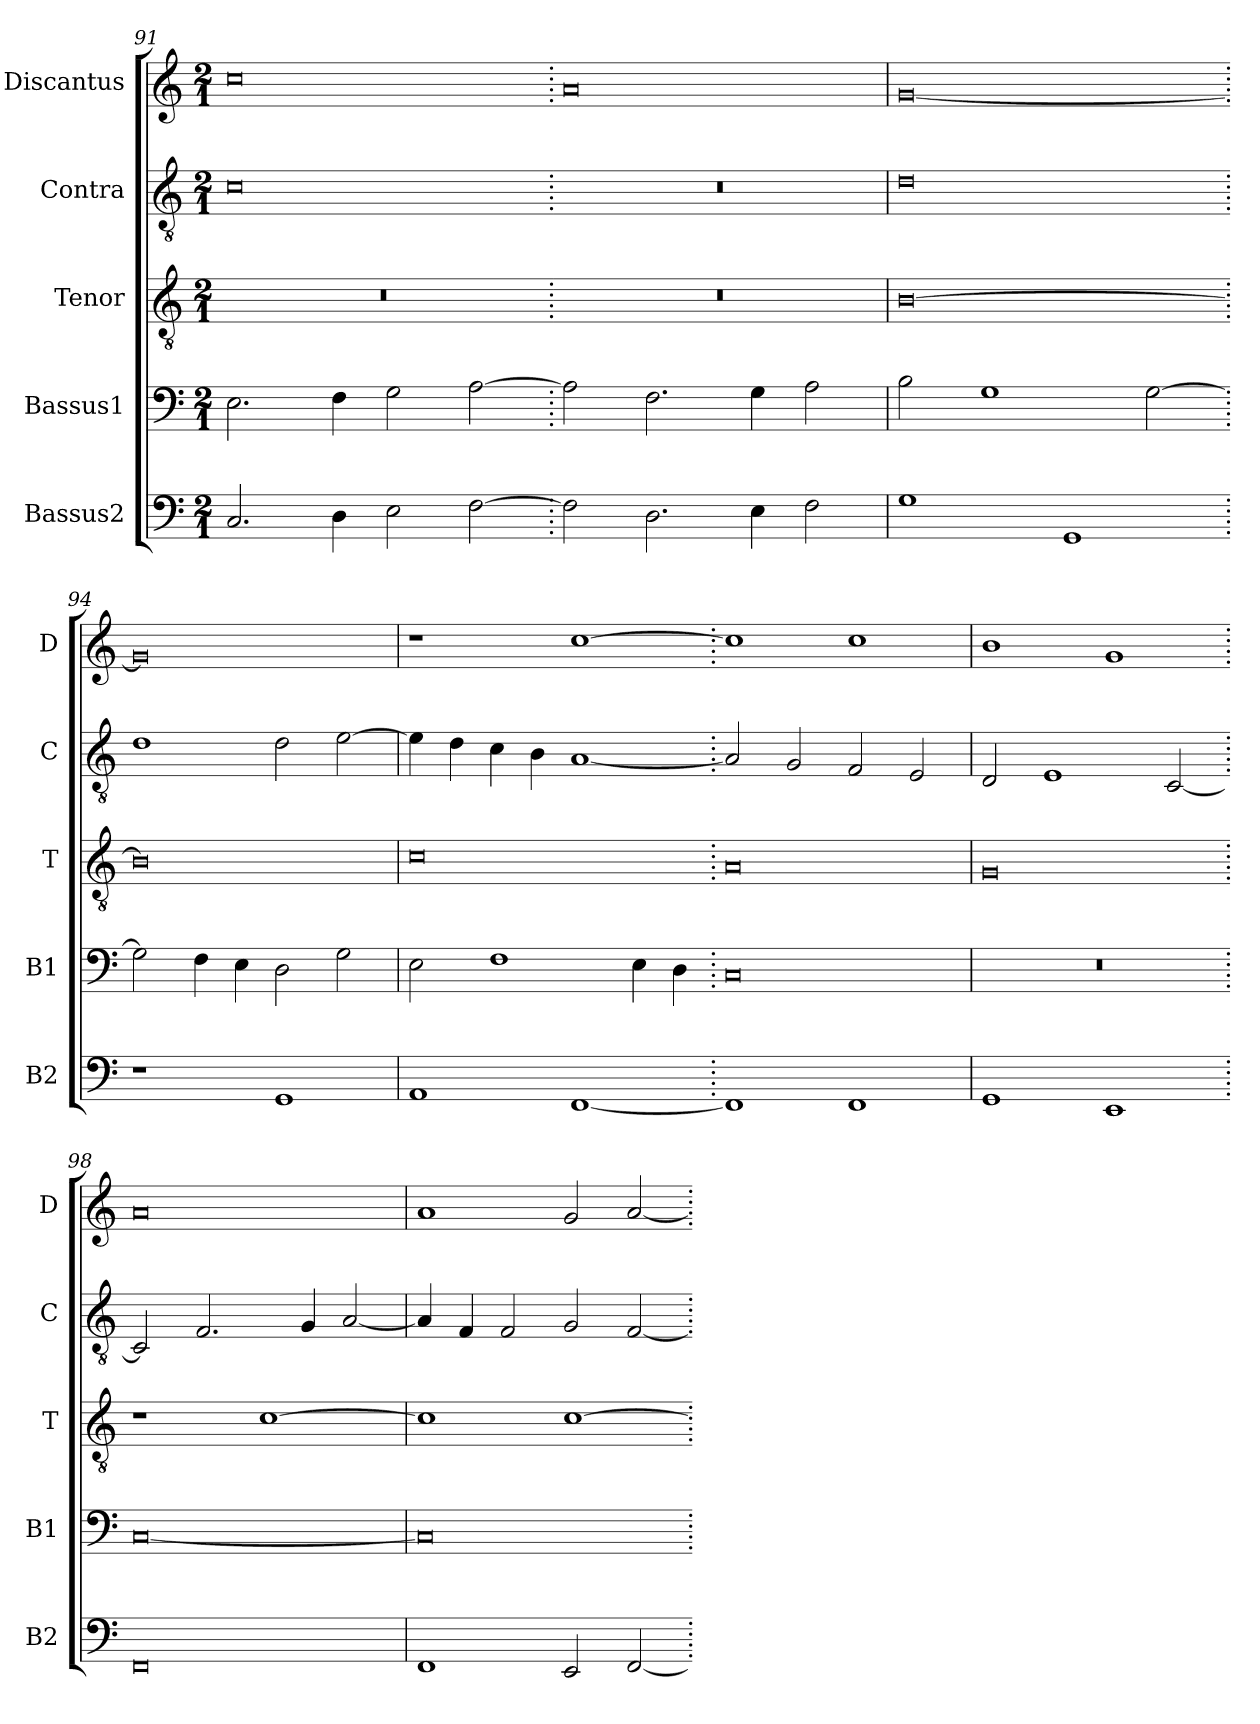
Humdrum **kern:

**kern	**kern	**kern	**kern	**kern
*part5	*part4	*part3	*part2	*part1
*staff5	*staff4	*staff3	*staff2	*staff1
*I"Bassus2	*I"Bassus1	*I"Tenor	*I"Contra	*I"Discantus
*I'B2	*I'B1	*I'T	*I'C	*I'D
*clefF4	*clefF4	*clefGv2	*clefGv2	*clefG2
*k[]	*k[]	*k[]	*k[]	*k[]
*M2/1	*M2/1	*M2/1	*M2/1	*M2/1
=91	=91	=91	=91	=91
2.C/	2.E\	0r	0c	0cc
4D\	4F\	.	.	.
2E\	2G\	.	.	.
[2F\	[2A\	.	.	.
=92.	=92.	=92.	=92.	=92.
2F\]	2A\]	0r	0r	0a
2.D\	2.F\	.	.	.
4E\	4G\	.	.	.
2F\	2A\	.	.	.
=93	=93	=93	=93	=93
1G	2B\	[0B	0d	[0g
.	1G	.	.	.
1GG	.	.	.	.
.	[2G\	.	.	.
=94.	=94.	=94.	=94.	=94.
1r	2G\]	0B]	1d	0g]
.	4F\	.	.	.
.	4E\	.	.	.
1GG	2D\	.	2d\	.
.	2G\	.	[2e\	.
=95	=95	=95	=95	=95
1AA	2E\	0c	4e\]	1r
.	.	.	4d\	.
.	1F	.	4c\	.
.	.	.	4B\	.
[1FF	.	.	[1A	[1cc
.	4E\	.	.	.
.	4D\	.	.	.
=96.	=96.	=96.	=96.	=96.
1FF]	0C	0A	2A/]	1cc]
.	.	.	2G/	.
1FF	.	.	2F/	1cc
.	.	.	2E/	.
=97	=97	=97	=97	=97
1GG	0r	0G	2D/	1b
.	.	.	1E	.
1EE	.	.	.	1g
.	.	.	[2C/	.
=98.	=98.	=98.	=98.	=98.
0FF	[0C	1r	2C/]	0a
.	.	.	2.F/	.
.	.	[1c	.	.
.	.	.	4G/	.
.	.	.	[2A/	.
=99	=99	=99	=99	=99
1FF	0C]	1c]	4A/]	1a
.	.	.	4F/	.
.	.	.	2F/	.
2EE/	.	[1c	2G/	2g/
[2FF/	.	.	[2F/	[2a/
=.	=.	=.	=.	=.
*-	*-	*-	*-	*-
